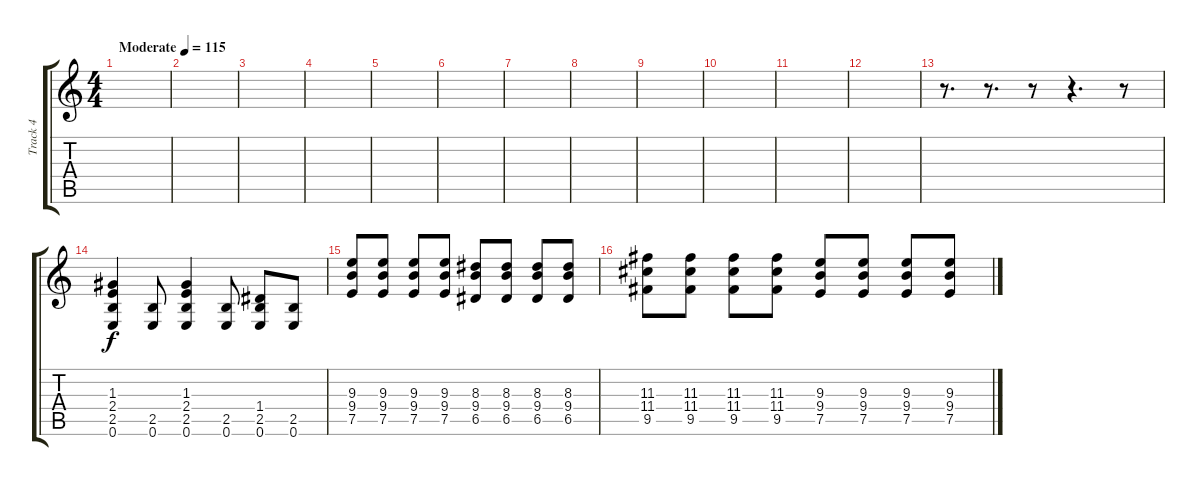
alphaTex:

\track ("Track 4" "Track 4") {instrument distortionguitar bank 29}
\staff {score tabs}
\tuning (E4 B3 G3 D3 A2 E2) {hide}
\ts (4 4)
\tempo (115 "Moderate")
\clef g2
\ks c
|
|
|
|
|
|
|
|
|
|
|
|
r.8{d} r.8{d} r.8 r.4{d} r.8 |
(1.3 2.4 2.5 0.6).4 (2.5 0.6).8 (1.3 2.4 2.5 0.6).4 (2.5 0.6).8 (1.4 2.5 0.6).8 (2.5 0.6).8 |
(9.3 9.4 7.5).8 (9.3 9.4 7.5).8 (9.3 9.4 7.5).8 (9.3 9.4 7.5).8 (8.3 9.4 6.5).8 (8.3 9.4 6.5).8 (8.3 9.4 6.5).8 (8.3 9.4 6.5).8 |
(11.3 11.4 9.5).8 (11.3 11.4 9.5).8 (11.3 11.4 9.5).8 (11.3 11.4 9.5).8 (9.3 9.4 7.5).8 (9.3 9.4 7.5).8 (9.3 9.4 7.5).8 (9.3 9.4 7.5).8
